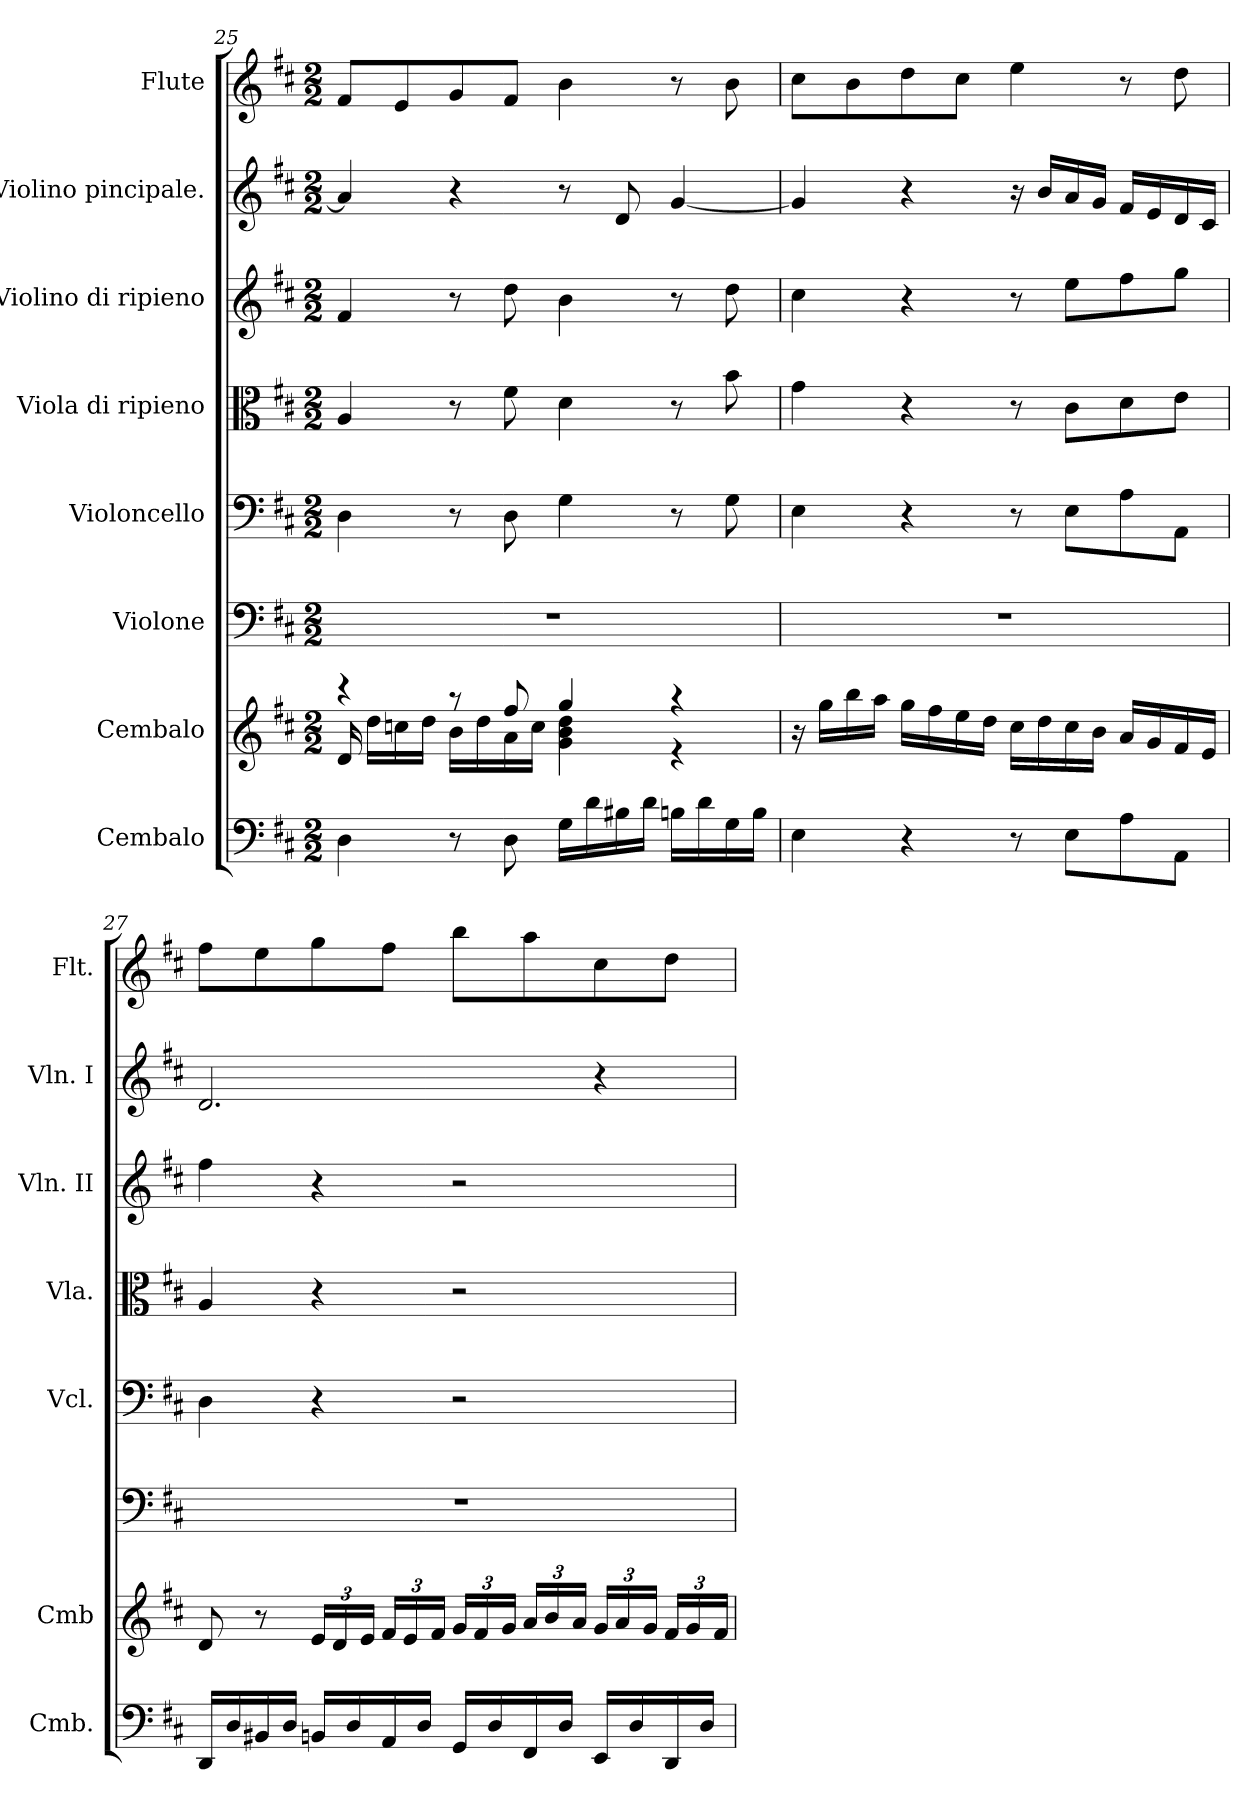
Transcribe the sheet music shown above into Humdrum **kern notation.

**kern	**kern	**kern	**kern	**kern	**kern	**kern	**kern
*part8	*part7	*part6	*part5	*part4	*part3	*part2	*part1
*staff8	*staff7	*staff6	*staff5	*staff4	*staff3	*staff2	*staff1
*I"Cembalo	*I"Cembalo	*I"Violone	*I"Violoncello	*I"Viola di ripieno	*I"Violino di ripieno	*I"Violino pincipale.	*I"Flute
*I'Cmb.	*I'Cmb	*	*I'Vcl.	*I'Vla.	*I'Vln. II	*I'Vln. I	*I'Flt.
!!LO:LB:g=z
*clefF4	*clefG2	*clefF4	*clefF4	*clefC3	*clefG2	*clefG2	*clefG2
*	*	*ITrd7c12	*	*	*	*	*
*k[f#c#]	*k[f#c#]	*k[f#c#]	*k[f#c#]	*k[f#c#]	*k[f#c#]	*k[f#c#]	*k[f#c#]
*D:	*D:	*D:	*D:	*D:	*D:	*D:	*D:
*M2/2	*M2/2	*M2/2	*M2/2	*M2/2	*M2/2	*M2/2	*M2/2
=25	=25	=25	=25	=25	=25	=25	=25
*	*^	*	*	*	*	*	*
4D\	4r	16d/	1r	4D\	4A/	4f#/	4a/]	8f#/L
.	.	16dd\LL	.	.	.	.	.	.
.	.	16ccn\	.	.	.	.	.	8e/
.	.	16dd\JJ	.	.	.	.	.	.
8r	8r	16b\LL	.	8r	8r	8r	4r	8g/
.	.	16dd\	.	.	.	.	.	.
8D\	8ff#/	16a\	.	8D\	8f#\	8dd\	.	8f#/J
.	.	16cc\JJ	.	.	.	.	.	.
16G\LL	4gg/	4g\ 4b\ 4dd\	.	4G\	4d\	4b\	8r	4b\
16d\	.	.	.	.	.	.	.	.
16B#X\	.	.	.	.	.	.	8d/	.
16d\JJ	.	.	.	.	.	.	.	.
16Bn\LL	4r	4r	.	8r	8r	8r	[4g/	8r
16d\	.	.	.	.	.	.	.	.
16G\	.	.	.	8G\	8b\	8dd\	.	8b\
16B\JJ	.	.	.	.	.	.	.	.
*	*v	*v	*	*	*	*	*	*
=26	=26	=26	=26	=26	=26	=26	=26
4E\	16r	1r	4E\	4g\	4cc#\	4g/]	8cc#\L
.	16gg\LL	.	.	.	.	.	.
.	16bb\	.	.	.	.	.	8b\
.	16aa\JJ	.	.	.	.	.	.
4r	16gg\LL	.	4r	4r	4r	4r	8dd\
.	16ff#\	.	.	.	.	.	.
.	16ee\	.	.	.	.	.	8cc#\J
.	16dd\JJ	.	.	.	.	.	.
8r	16cc#\LL	.	8r	8r	8r	16r	4ee\
.	16dd\	.	.	.	.	16b/LL	.
8E\L	16cc#\	.	8E\L	8c#\L	8ee\L	16a/	.
.	16b\JJ	.	.	.	.	16g/JJ	.
8A\	16a/LL	.	8A\	8d\	8ff#\	16f#/LL	8r
.	16g/	.	.	.	.	16e/	.
8AA\J	16f#/	.	8AA\J	8e\J	8gg\J	16d/	8dd\
.	16e/JJ	.	.	.	.	16c#/JJ	.
=27	=27	=27	=27	=27	=27	=27	=27
16DD/LL	8d/	1r	4D\	4A/	4ff#\	2.d/	8ff#\L
16D/	.	.	.	.	.	.	.
16BB#X/	8r	.	.	.	.	.	8ee\
16D/JJ	.	.	.	.	.	.	.
*	*Xbrackettup	*	*	*	*	*	*
16BBn/LL	24e/LL	.	4r	4r	4r	.	8gg\
.	24d/	.	.	.	.	.	.
16D/	.	.	.	.	.	.	.
.	24e/JJ	.	.	.	.	.	.
16AA/	24f#/LL	.	.	.	.	.	8ff#\J
.	24e/	.	.	.	.	.	.
16D/JJ	.	.	.	.	.	.	.
.	24f#/JJ	.	.	.	.	.	.
16GG/LL	24g/LL	.	2r	2r	2r	.	8bb\L
.	24f#/	.	.	.	.	.	.
16D/	.	.	.	.	.	.	.
.	24g/JJ	.	.	.	.	.	.
16FF#/	24a/LL	.	.	.	.	.	8aa\
.	24b/	.	.	.	.	.	.
16D/JJ	.	.	.	.	.	.	.
.	24a/JJ	.	.	.	.	.	.
16EE/LL	24g/LL	.	.	.	.	4r	8cc#\
.	24a/	.	.	.	.	.	.
16D/	.	.	.	.	.	.	.
.	24g/JJ	.	.	.	.	.	.
16DD/	24f#/LL	.	.	.	.	.	8dd\J
.	24g/	.	.	.	.	.	.
16D/JJ	.	.	.	.	.	.	.
.	24f#/JJ	.	.	.	.	.	.
=	=	=	=	=	=	=	=
*-	*-	*-	*-	*-	*-	*-	*-
